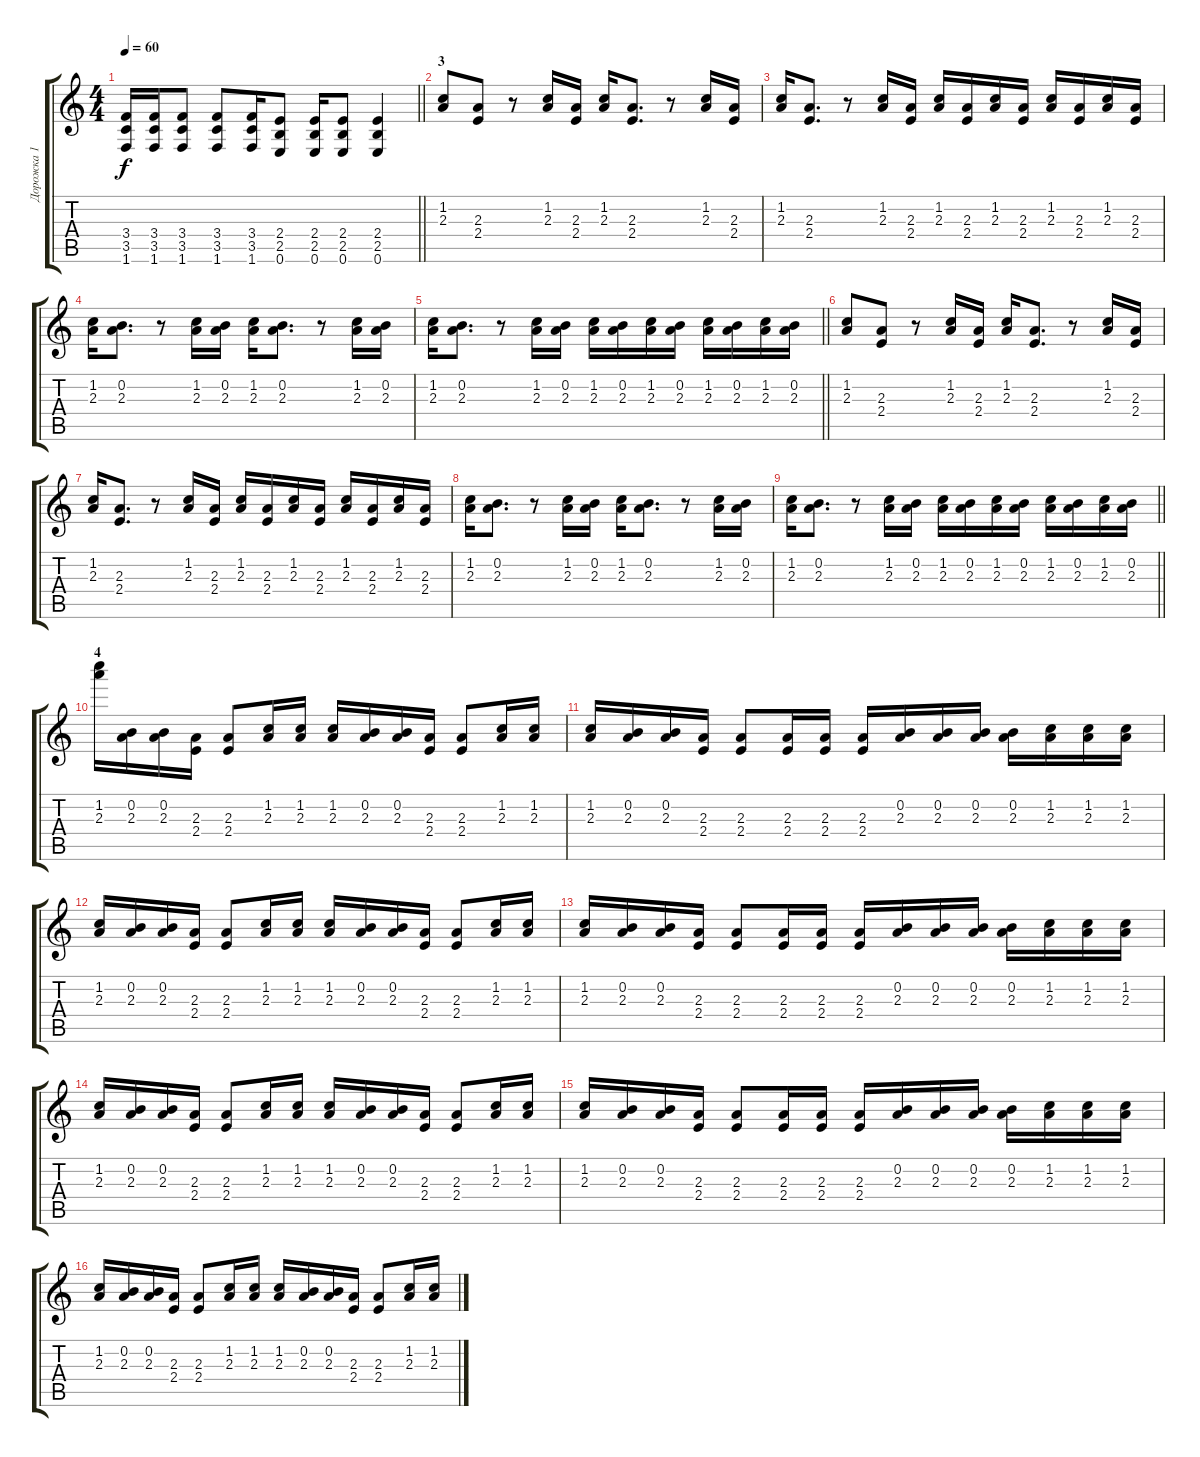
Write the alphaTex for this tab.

\track ("Дорожка 1" "Дорожка 1") {instrument distortionguitar}
\staff {score tabs}
\tuning (E4 B3 G3 D3 A2 E2) {hide}
\ts (4 4)
\tempo 60
\clef g2
\barLineRight lightlight
\ks c
(3.4 3.5 1.6).16{dy f} (3.4 3.5 1.6).16 (3.4 3.5 1.6).8 (3.4 3.5 1.6).8 (3.4 3.5 1.6).16 (2.4 2.5 0.6).8 (2.4 2.5 0.6).16 (2.4 2.5 0.6).8 (2.4 2.5 0.6).4 |
\section ("" "3")
(1.2 2.3).8 (2.3 2.4).8 r.8 (1.2 2.3).16 (2.3 2.4).16 (1.2 2.3).16 (2.3 2.4).8{d} r.8 (1.2 2.3).16 (2.3 2.4).16 |
(1.2 2.3).16 (2.3 2.4).8{d} r.8 (1.2 2.3).16 (2.3 2.4).16 (1.2 2.3).16 (2.3 2.4).16 (1.2 2.3).16 (2.3 2.4).16 (1.2 2.3).16 (2.3 2.4).16 (1.2 2.3).16 (2.3 2.4).16 |
(1.2 2.3).16 (0.2 2.3).8{d} r.8 (1.2 2.3).16 (0.2 2.3).16 (1.2 2.3).16 (0.2 2.3).8{d} r.8 (1.2 2.3).16 (0.2 2.3).16 |
\barLineRight lightlight
(1.2 2.3).16 (0.2 2.3).8{d} r.8 (1.2 2.3).16 (0.2 2.3).16 (1.2 2.3).16 (0.2 2.3).16 (1.2 2.3).16 (0.2 2.3).16 (1.2 2.3).16 (0.2 2.3).16 (1.2 2.3).16 (0.2 2.3).16 |
(1.2 2.3).8 (2.3 2.4).8 r.8 (1.2 2.3).16 (2.3 2.4).16 (1.2 2.3).16 (2.3 2.4).8{d} r.8 (1.2 2.3).16 (2.3 2.4).16 |
(1.2 2.3).16 (2.3 2.4).8{d} r.8 (1.2 2.3).16 (2.3 2.4).16 (1.2 2.3).16 (2.3 2.4).16 (1.2 2.3).16 (2.3 2.4).16 (1.2 2.3).16 (2.3 2.4).16 (1.2 2.3).16 (2.3 2.4).16 |
(1.2 2.3).16 (0.2 2.3).8{d} r.8 (1.2 2.3).16 (0.2 2.3).16 (1.2 2.3).16 (0.2 2.3).8{d} r.8 (1.2 2.3).16 (0.2 2.3).16 |
\barLineRight lightlight
(1.2 2.3).16 (0.2 2.3).8{d} r.8 (1.2 2.3).16 (0.2 2.3).16 (1.2 2.3).16 (0.2 2.3).16 (1.2 2.3).16 (0.2 2.3).16 (1.2 2.3).16 (0.2 2.3).16 (1.2 2.3).16 (0.2 2.3).16 |
\section ("" "4")
(1.2 2.3).16{ot 15mb} (0.2 2.3).16 (0.2 2.3).16 (2.3 2.4).16 (2.3 2.4).8 (1.2 2.3).16 (1.2 2.3).16 (1.2 2.3).16 (0.2 2.3).16 (0.2 2.3).16 (2.3 2.4).16 (2.3 2.4).8 (1.2 2.3).16 (1.2 2.3).16 |
(1.2 2.3).16 (0.2 2.3).16 (0.2 2.3).16 (2.3 2.4).16 (2.3 2.4).8 (2.3 2.4).16 (2.3 2.4).16 (2.3 2.4).16 (0.2 2.3).16 (0.2 2.3).16 (0.2 2.3).16 (0.2 2.3).16 (1.2 2.3).16 (1.2 2.3).16 (1.2 2.3).16 |
(1.2 2.3).16 (0.2 2.3).16 (0.2 2.3).16 (2.3 2.4).16 (2.3 2.4).8 (1.2 2.3).16 (1.2 2.3).16 (1.2 2.3).16 (0.2 2.3).16 (0.2 2.3).16 (2.3 2.4).16 (2.3 2.4).8 (1.2 2.3).16 (1.2 2.3).16 |
(1.2 2.3).16 (0.2 2.3).16 (0.2 2.3).16 (2.3 2.4).16 (2.3 2.4).8 (2.3 2.4).16 (2.3 2.4).16 (2.3 2.4).16 (0.2 2.3).16 (0.2 2.3).16 (0.2 2.3).16 (0.2 2.3).16 (1.2 2.3).16 (1.2 2.3).16 (1.2 2.3).16 |
(1.2 2.3).16 (0.2 2.3).16 (0.2 2.3).16 (2.3 2.4).16 (2.3 2.4).8 (1.2 2.3).16 (1.2 2.3).16 (1.2 2.3).16 (0.2 2.3).16 (0.2 2.3).16 (2.3 2.4).16 (2.3 2.4).8 (1.2 2.3).16 (1.2 2.3).16 |
(1.2 2.3).16 (0.2 2.3).16 (0.2 2.3).16 (2.3 2.4).16 (2.3 2.4).8 (2.3 2.4).16 (2.3 2.4).16 (2.3 2.4).16 (0.2 2.3).16 (0.2 2.3).16 (0.2 2.3).16 (0.2 2.3).16 (1.2 2.3).16 (1.2 2.3).16 (1.2 2.3).16 |
(1.2 2.3).16 (0.2 2.3).16 (0.2 2.3).16 (2.3 2.4).16 (2.3 2.4).8 (1.2 2.3).16 (1.2 2.3).16 (1.2 2.3).16 (0.2 2.3).16 (0.2 2.3).16 (2.3 2.4).16 (2.3 2.4).8 (1.2 2.3).16 (1.2 2.3).16
